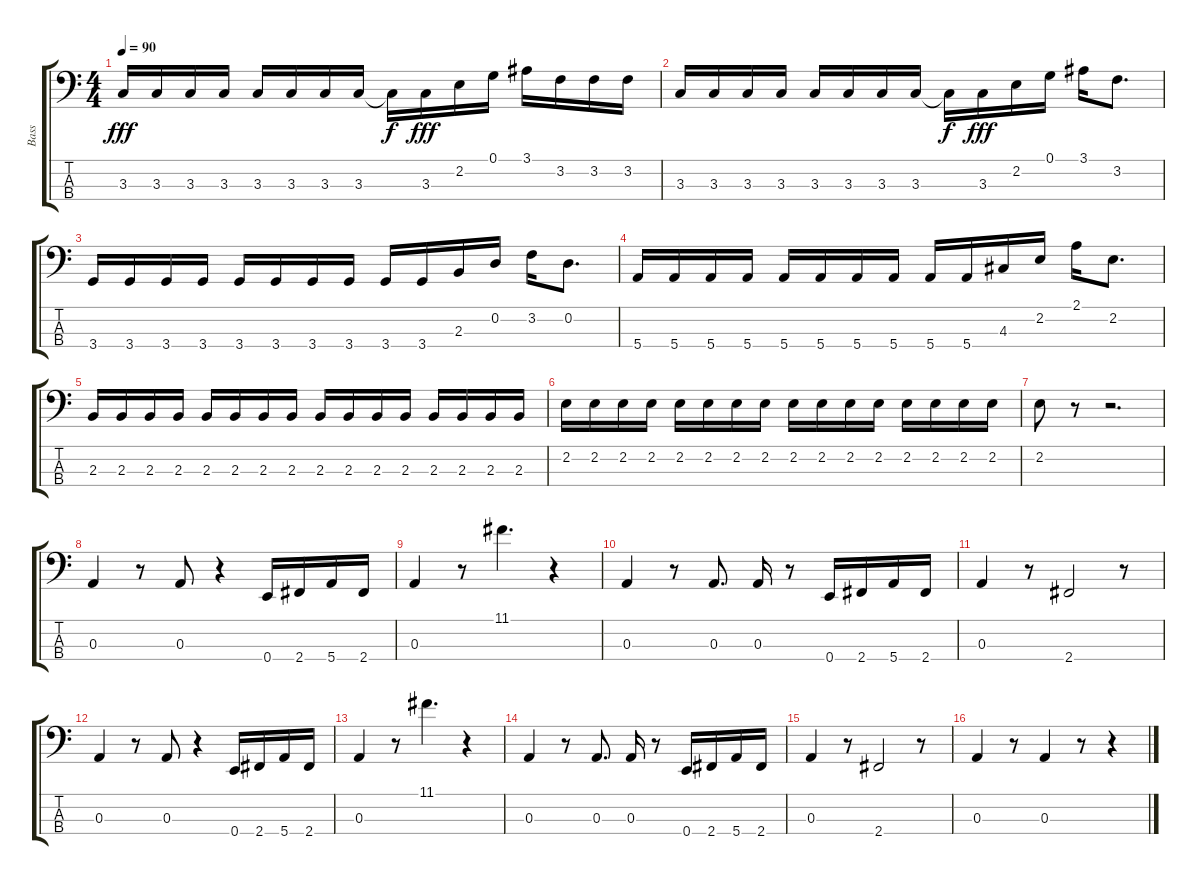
\track ("Bass" "Bass") {instrument electricbassfinger}
\staff {score tabs}
\tuning (G2 D2 A1 E1) {hide}
\ts (4 4)
\tempo 90
\clef f4
\ks c
3.3.16{dy fff} 3.3.16 3.3.16 3.3.16 3.3.16 3.3.16 3.3.16 3.3.16 3.3{t}.16{dy f} 3.3.16{dy fff} 2.2.16 0.1.16 3.1.16 3.2.16 3.2.16 3.2.16 |
3.3.16 3.3.16 3.3.16 3.3.16 3.3.16 3.3.16 3.3.16 3.3.16 3.3{t}.16{dy f} 3.3.16{dy fff} 2.2.16 0.1.16 3.1.16 3.2.8{d} |
3.4.16 3.4.16 3.4.16 3.4.16 3.4.16 3.4.16 3.4.16 3.4.16 3.4.16 3.4.16 2.3.16 0.2.16 3.2.16 0.2.8{d} |
5.4.16 5.4.16 5.4.16 5.4.16 5.4.16 5.4.16 5.4.16 5.4.16 5.4.16 5.4.16 4.3.16 2.2.16 2.1.16 2.2.8{d} |
2.3.16 2.3.16 2.3.16 2.3.16 2.3.16 2.3.16 2.3.16 2.3.16 2.3.16 2.3.16 2.3.16 2.3.16 2.3.16 2.3.16 2.3.16 2.3.16 |
2.2.16 2.2.16 2.2.16 2.2.16 2.2.16 2.2.16 2.2.16 2.2.16 2.2.16 2.2.16 2.2.16 2.2.16 2.2.16 2.2.16 2.2.16 2.2.16 |
2.2.8 r.8 r.2{d} |
0.3.4 r.8 0.3.8 r.4 0.4.16 2.4.16 5.4.16 2.4.16 |
0.3.4 r.8 11.1.4{d} r.4 |
0.3.4 r.8 0.3.8{d} 0.3.16 r.8 0.4.16 2.4.16 5.4.16 2.4.16 |
0.3.4 r.8 2.4.2 r.8 |
0.3.4 r.8 0.3.8 r.4 0.4.16 2.4.16 5.4.16 2.4.16 |
0.3.4 r.8 11.1.4{d} r.4 |
0.3.4 r.8 0.3.8{d} 0.3.16 r.8 0.4.16 2.4.16 5.4.16 2.4.16 |
0.3.4 r.8 2.4.2 r.8 |
0.3.4 r.8 0.3.4 r.8 r.4
